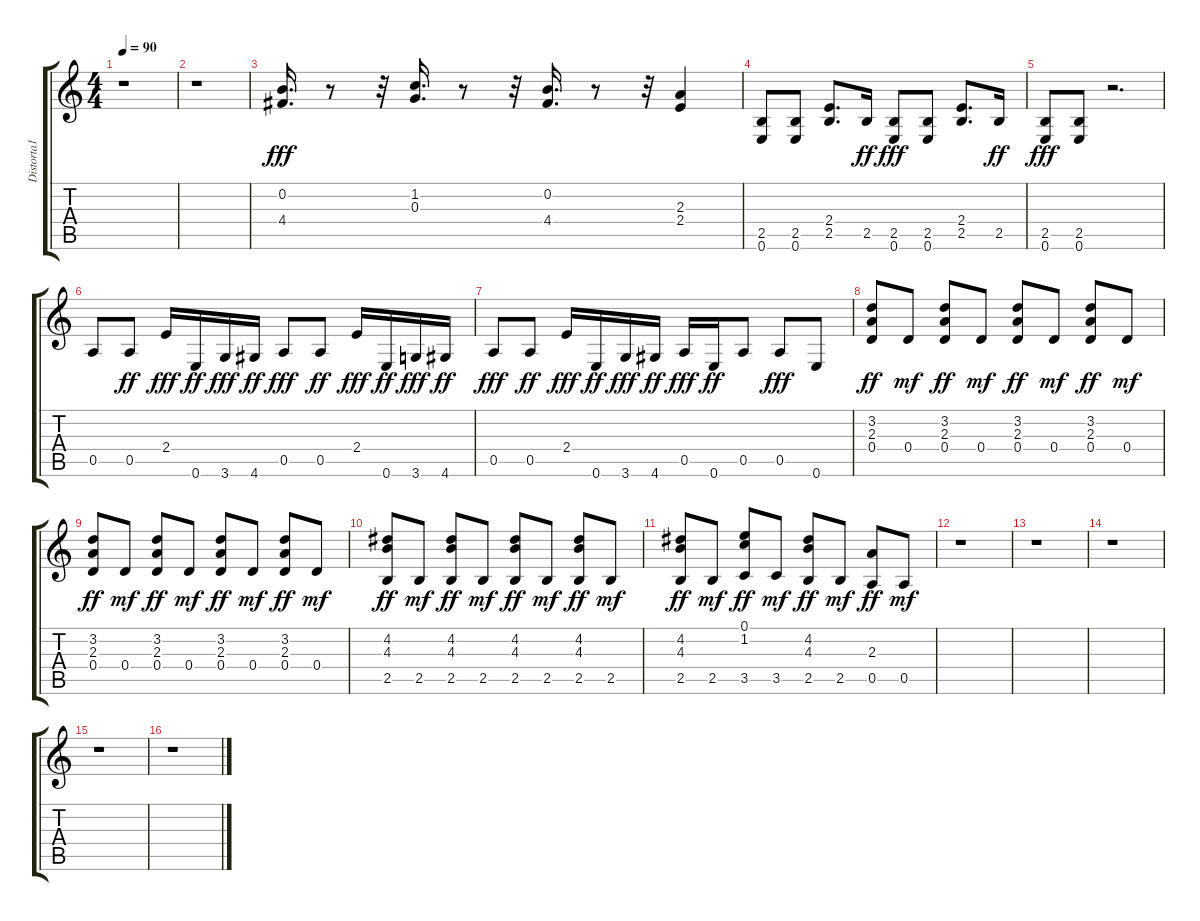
\track ("Distorta1" "Distorta1") {instrument distortionguitar}
\staff {score tabs}
\tuning (E4 B3 G3 D3 A2 E2) {hide}
\ts (4 4)
\tempo 90
\clef g2
\ks c
r.1{dy fff} |
r.1 |
(0.2 4.4).16{d} r.8 r.32 (1.2 0.3).16{d} r.8 r.32 (0.2 4.4).16{d} r.8 r.32 (2.3 2.4).4 |
(2.5 0.6).8 (2.5 0.6).8 (2.4 2.5).8{d} 2.5.16{dy ff} (2.5 0.6).8{dy fff} (2.5 0.6).8 (2.4 2.5).8{d} 2.5.16{dy ff} |
(2.5 0.6).8{dy fff} (2.5 0.6).8 r.2{d} |
0.5.8 0.5.8{dy ff} 2.4.16{dy fff} 0.6.16{dy ff} 3.6.16{dy fff} 4.6.16{dy ff} 0.5.8{dy fff} 0.5.8{dy ff} 2.4.16{dy fff} 0.6.16{dy ff} 3.6.16{dy fff} 4.6.16{dy ff} |
0.5.8{dy fff} 0.5.8{dy ff} 2.4.16{dy fff} 0.6.16{dy ff} 3.6.16{dy fff} 4.6.16{dy ff} 0.5.16{dy fff} 0.6.16{dy ff} 0.5.8 0.5.8{dy fff} 0.6.8 |
(3.2 2.3 0.4).8{dy ff} 0.4.8{dy mf} (3.2 2.3 0.4).8{dy ff} 0.4.8{dy mf} (3.2 2.3 0.4).8{dy ff} 0.4.8{dy mf} (3.2 2.3 0.4).8{dy ff} 0.4.8{dy mf} |
(3.2 2.3 0.4).8{dy ff} 0.4.8{dy mf} (3.2 2.3 0.4).8{dy ff} 0.4.8{dy mf} (3.2 2.3 0.4).8{dy ff} 0.4.8{dy mf} (3.2 2.3 0.4).8{dy ff} 0.4.8{dy mf} |
(4.2 4.3 2.5).8{dy ff} 2.5.8{dy mf} (4.2 4.3 2.5).8{dy ff} 2.5.8{dy mf} (4.2 4.3 2.5).8{dy ff} 2.5.8{dy mf} (4.2 4.3 2.5).8{dy ff} 2.5.8{dy mf} |
(4.2 4.3 2.5).8{dy ff} 2.5.8{dy mf} (0.1 1.2 3.5).8{dy ff} 3.5.8{dy mf} (4.2 4.3 2.5).8{dy ff} 2.5.8{dy mf} (2.3 0.5).8{dy ff} 0.5.8{dy mf} |
r.1 |
r.1 |
r.1 |
r.1 |
r.1
